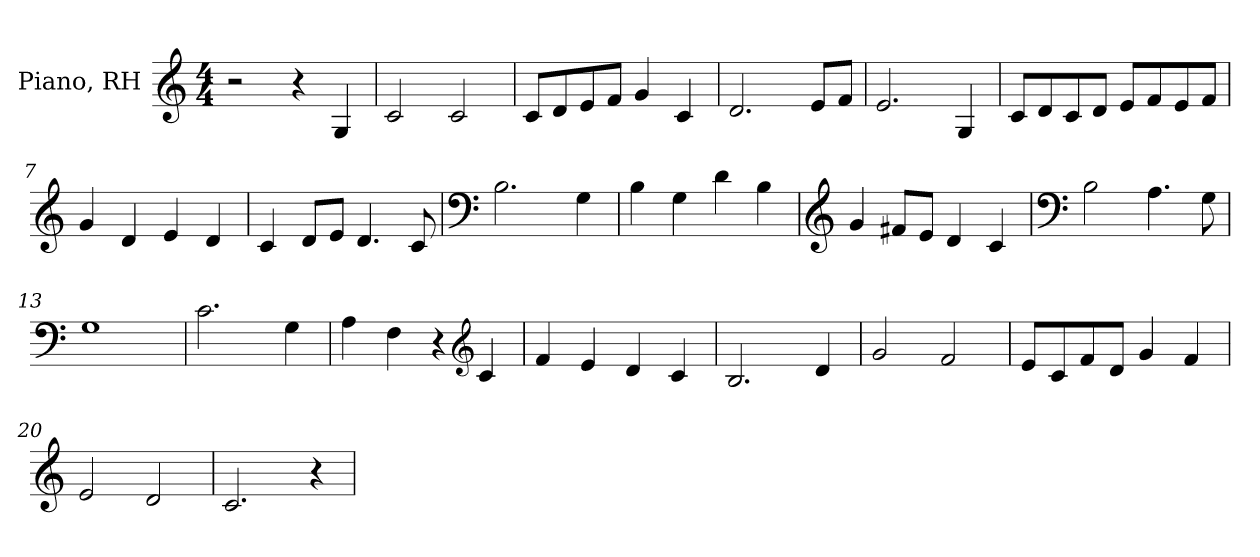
**kern
*part1
*staff1
*I"Piano, RH
*I'Pno.
*clefG2
*k[]
*M4/4
*MM120
=1
2r
4r
4G/
=2
2c/
2c/
=3
8c/L
8d/
8e/
8f/J
4g/
4c/
=4
2.d/
8e/L
8f/J
=5
2.e/
4G/
=6
8c/L
8d/
8c/
8d/J
8e/L
8f/
8e/
8f/J
=7
4g/
4d/
4e/
4d/
=8
4c/
8d/L
8e/J
4.d/
8c/
!!LO:LB:g=z
=9
*clefF4
2.B\
4G\
=10
4B\
4G\
4d\
4B\
=11
*clefG2
4g/
8f#X/L
8e/J
4d/
4c/
=12
*clefF4
2B\
4.A\
8G\
=13
1G
=14
2.c\
4G\
=15
4A\
4F\
4r
*clefG2
4c/
=16
4f/
4e/
4d/
4c/
=17
2.B/
4d/
!!LO:LB:g=z
=18
2g/
2f/
=19
8e/L
8c/
8f/
8d/J
4g/
4f/
=20
2e/
2d/
=21
2.c/
4r
=
*-
